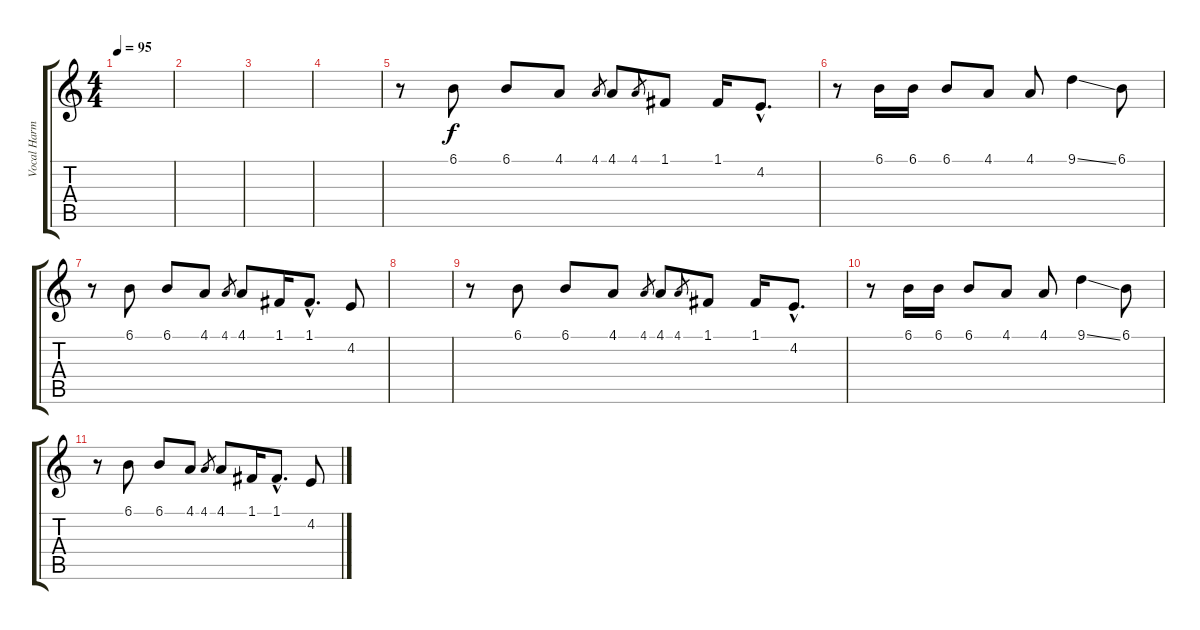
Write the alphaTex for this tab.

\track ("Vocal Harmony" "Vocal Harm") {instrument lead2sawtooth}
\staff {score tabs}
\tuning (F4 C4 Ab3 Eb3 Bb2 Eb2) {hide}
\ts (4 4)
\tempo 95
\clef g2
\ks c
|
|
|
|
r.8 6.1.8 6.1.8 4.1.8 4.1.8{gr} 4.1.8 4.1.8{gr} 1.1.8 1.1.16 4.2{hac}.8{d} |
r.8 6.1.16 6.1.16 6.1.8 4.1.8 4.1.8 9.1{ss}.4 6.1.8 |
r.8 6.1.8 6.1.8 4.1.8 4.1.8{gr} 4.1.8 1.1.16 1.1{hac}.8{d} 4.2.8 |
|
r.8 6.1.8 6.1.8 4.1.8 4.1.8{gr} 4.1.8 4.1.8{gr} 1.1.8 1.1.16 4.2{hac}.8{d} |
r.8 6.1.16 6.1.16 6.1.8 4.1.8 4.1.8 9.1{ss}.4 6.1.8 |
r.8 6.1.8 6.1.8 4.1.8 4.1.8{gr} 4.1.8 1.1.16 1.1{hac}.8{d} 4.2.8
